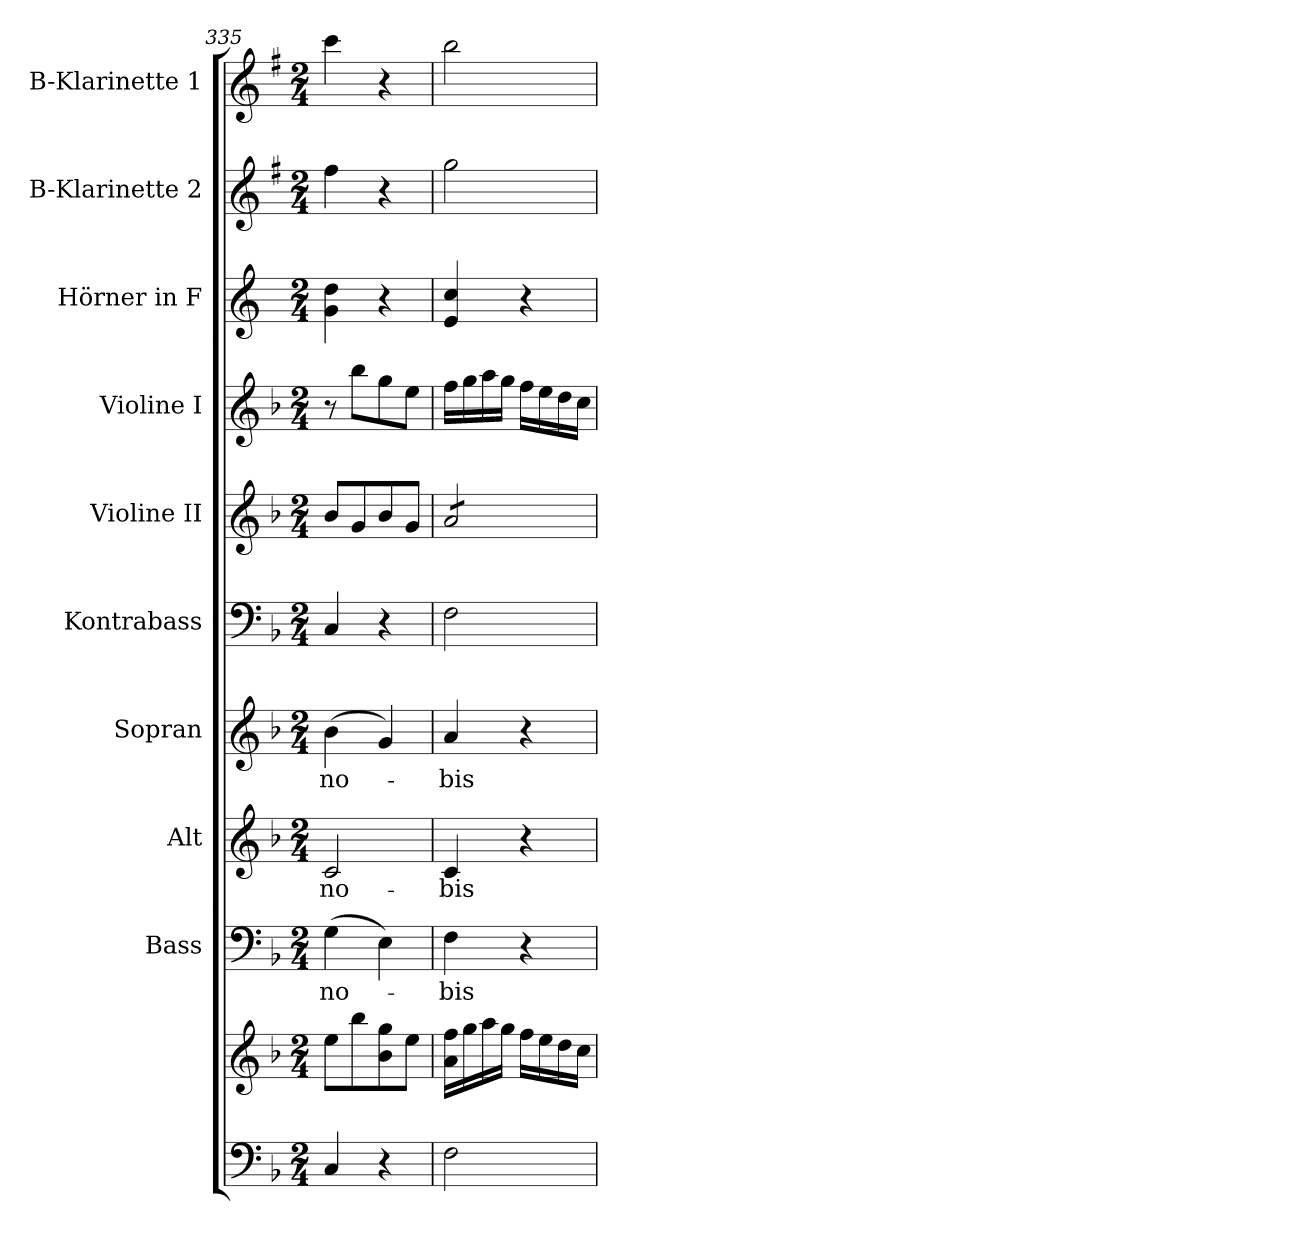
**kern	**kern	**kern	**text	**kern	**text	**kern	**text	**kern	**kern	**kern	**kern	**kern	**kern
*part10	*part10	*part9	*part9	*part8	*part8	*part7	*part7	*part6	*part5	*part4	*part3	*part2	*part1
*staff11	*staff10	*staff9	*staff9	*staff8	*staff8	*staff7	*staff7	*staff6	*staff5	*staff4	*staff3	*staff2	*staff1
*	*	*I"Bass	*	*I"Alt	*	*I"Sopran	*	*I"Kontrabass	*I"Violine II	*I"Violine I	*I"Hörner in F	*I"B-Klarinette 2	*I"B-Klarinette 1
*	*	*I'B.	*	*I'A.	*	*I'S.	*	*I'Kb.	*I'Vl. II	*I'Vl. I	*	*I'B Kl. 2	*I'B Kl. 1
*clefF4	*clefG2	*clefF4	*	*clefG2	*	*clefG2	*	*clefF4	*clefG2	*clefG2	*clefG2	*clefG2	*clefG2
*	*	*	*	*	*	*	*	*ITrd7c12	*	*	*ITrd4c7	*ITrd1c2	*ITrd1c2
*k[b-]	*k[b-]	*k[b-]	*	*k[b-]	*	*k[b-]	*	*k[b-]	*k[b-]	*k[b-]	*k[b-]	*k[b-]	*k[b-]
*F:	*F:	*F:	*	*F:	*	*F:	*	*F:	*F:	*F:	*F:	*F:	*F:
*M2/4	*M2/4	*M2/4	*	*M2/4	*	*M2/4	*	*M2/4	*M2/4	*M2/4	*M2/4	*M2/4	*M2/4
=335	=335	=335	=335	=335	=335	=335	=335	=335	=335	=335	=335	=335	=335
!	!	!	!LO:LY:b	!	!LO:LY:b	!	!LO:LY:b	!	!	!	!	!	!
4C/	8ee\L	(>4G\	no-	2c/	no-	(>4b-\	no-	4CC/	8b-/L	8r	4c\ 4g\	4ee\	4bb-\
.	8bb-\	.	.	.	.	.	.	.	8g/	8bb-\L	.	.	.
4r	8b-\ 8gg\	4E\)	.	.	.	4g/)	.	4r	8b-/	8gg\	4r	4r	4r
.	8ee\J	.	.	.	.	.	.	.	8g/J	8ee\J	.	.	.
!!LO:PB:g=z
=336	=336	=336	=336	=336	=336	=336	=336	=336	=336	=336	=336	=336	=336
!	!	!	!LO:LY:b	!	!LO:LY:b	!	!LO:LY:b	!	!	!	!	!	!
*	*	*	*	*	*	*	*	*	*tremolo	*	*	*	*
2F\	16a\ 16ff\LL	4F\	-bis	4c/	-bis	4a/	-bis	2FF\	8a/L	16ff\LL	4A/ 4f/	2ff\	2aa\
.	16gg\	.	.	.	.	.	.	.	.	16gg\	.	.	.
.	16aa\	.	.	.	.	.	.	.	8a/	16aa\	.	.	.
.	16gg\JJ	.	.	.	.	.	.	.	.	16gg\JJ	.	.	.
.	16ff\LL	4r	.	4r	.	4r	.	.	8a/	16ff\LL	4r	.	.
.	16ee\	.	.	.	.	.	.	.	.	16ee\	.	.	.
.	16dd\	.	.	.	.	.	.	.	8a/J	16dd\	.	.	.
*	*	*	*	*	*	*	*	*	*Xtremolo	*	*	*	*
.	16cc\JJ	.	.	.	.	.	.	.	.	16cc\JJ	.	.	.
=	=	=	=	=	=	=	=	=	=	=	=	=	=
*-	*-	*-	*-	*-	*-	*-	*-	*-	*-	*-	*-	*-	*-
